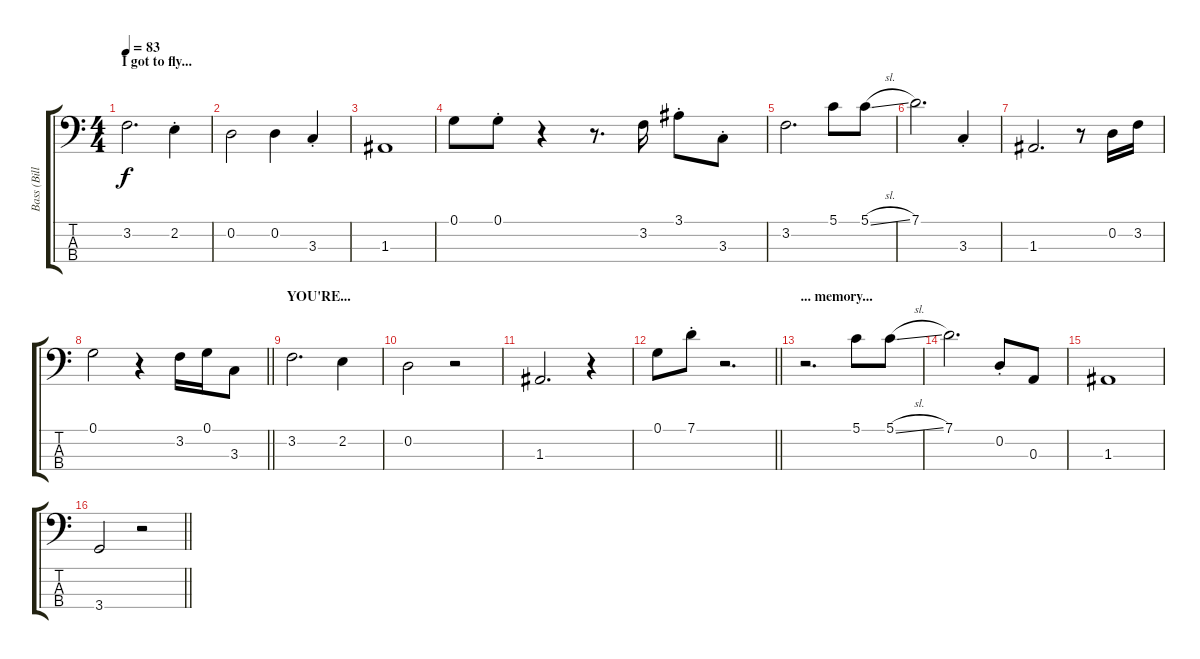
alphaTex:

\track ("Bass (Bill)" "Bass (Bill") {instrument electricbassfinger}
\staff {score tabs}
\tuning (G2 D2 A1 E1) {hide}
\ts (4 4)
\section ("" "I got to fly...")
\tempo 83
\clef f4
\ks c
3.2.2{d dy f} 2.2{st}.4 |
0.2.2 0.2.4 3.3{st}.4 |
1.3.1 |
0.1.8 0.1{st}.8 r.4 r.8{d} 3.2.16 3.1{st}.8 3.3{st}.8 |
3.2.2{d} 5.1.8 5.1{sl}.8 |
7.1.2{d} 3.3{st}.4 |
1.3.2{d} r.8 0.2.16 3.2.16 |
\barLineRight lightlight
0.1.2 r.4 3.2.16 0.1.16 3.3.8 |
\section ("" "YOU'RE...")
3.2.2{d} 2.2.4 |
0.2.2 r.2 |
1.3.2{d} r.4 |
\barLineRight lightlight
0.1.8 7.1{st}.8 r.2{d} |
\section ("" "... memory...")
r.2{d} 5.1.8 5.1{sl}.8 |
7.1.2{d} 0.2{st}.8 0.3.8 |
1.3.1 |
\barLineRight lightlight
3.4.2 r.2
